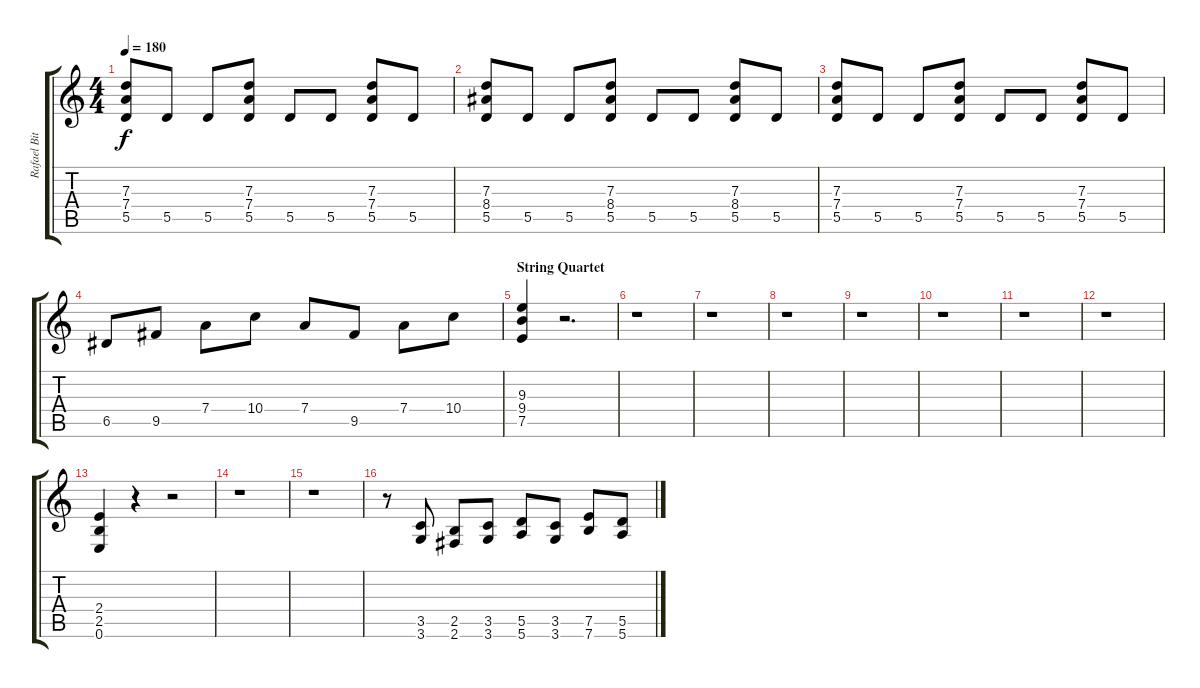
\track ("Rafael Bittencourt" "Rafael Bit") {instrument distortionguitar}
\staff {score tabs}
\tuning (E4 B3 G3 D3 A2 E2) {hide}
\ts (4 4)
\tempo 180
\clef g2
\ks c
(7.3 7.4 5.5).8{dy f} 5.5.8 5.5.8 (7.3 7.4 5.5).8 5.5.8 5.5.8 (7.3 7.4 5.5).8 5.5.8 |
(7.3 8.4 5.5).8 5.5.8 5.5.8 (7.3 8.4 5.5).8 5.5.8 5.5.8 (7.3 8.4 5.5).8 5.5.8 |
(7.3 7.4 5.5).8 5.5.8 5.5.8 (7.3 7.4 5.5).8 5.5.8 5.5.8 (7.3 7.4 5.5).8 5.5.8 |
6.5.8 9.5.8 7.4.8 10.4.8 7.4.8 9.5.8 7.4.8 10.4.8 |
\section ("" "String Quartet")
(9.3 9.4 7.5).4 r.2{d} |
r.1 |
r.1 |
r.1 |
r.1 |
r.1 |
r.1 |
r.1 |
(2.4 2.5 0.6).4 r.4 r.2 |
r.1 |
r.1 |
r.8 (3.5 3.6).8 (2.5 2.6).8 (3.5 3.6).8 (5.5 5.6).8 (3.5 3.6).8 (7.5 7.6).8 (5.5 5.6).8
